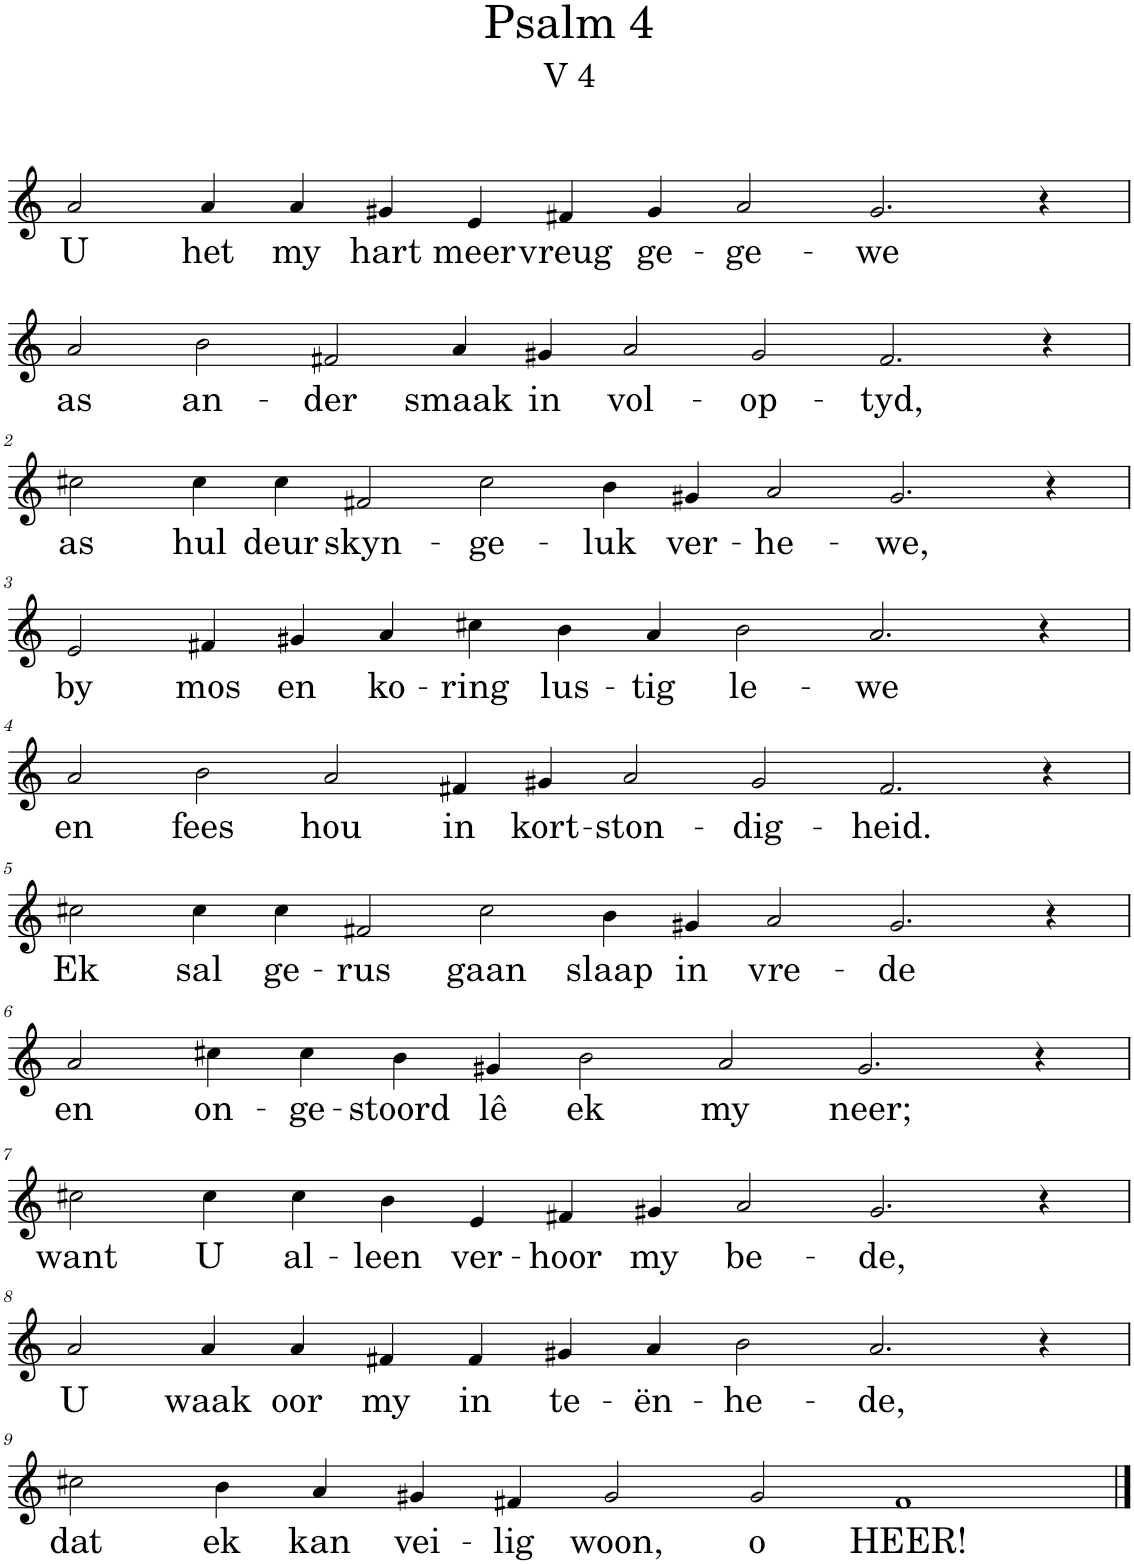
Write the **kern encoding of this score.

**kern	**text
*part1	*part1
*staff1	*staff1
*I"Pipe Organ	*
*I'Org.	*
*clefG2	*
*k[]	*
*M16/4	*
=	=
!	!LO:LY:b
2a/	U
!	!LO:LY:b
4a/	het
!	!LO:LY:b
4a/	my
!	!LO:LY:b
4g#X/	hart
!	!LO:LY:b
4e/	meer
!	!LO:LY:b
4f#X/	vreug
!	!LO:LY:b
4g#/	ge-
!	!LO:LY:b
2a/	-ge-
!	!LO:LY:b
2.g#/	-we
4r	.
!!LO:LB:g=z
=1	=1
!	!LO:LY:b
2a/	as
!	!LO:LY:b
2b\	an-
!	!LO:LY:b
2f#X/	-der
!	!LO:LY:b
4a/	smaak
!	!LO:LY:b
4g#X/	in
!	!LO:LY:b
2a/	vol-
!	!LO:LY:b
2g#/	-op-
!	!LO:LY:b
2.f#/	-tyd,
4r	.
!!LO:LB:g=z
=2	=2
!	!LO:LY:b
2cc#X\	as
!	!LO:LY:b
4cc#\	hul
!	!LO:LY:b
4cc#\	deur
!	!LO:LY:b
2f#X/	skyn-
!	!LO:LY:b
2cc#\	-ge-
!	!LO:LY:b
4b\	-luk
!	!LO:LY:b
4g#X/	ver-
!	!LO:LY:b
2a/	-he-
!	!LO:LY:b
2.g#/	-we,
4r	.
!!LO:LB:g=z
=3	=3
*M14/4	*
!	!LO:LY:b
2e/	by
!	!LO:LY:b
4f#X/	mos
!	!LO:LY:b
4g#X/	en
!	!LO:LY:b
4a/	ko-
!	!LO:LY:b
4cc#X\	-ring
!	!LO:LY:b
4b\	lus-
!	!LO:LY:b
4a/	-tig
!	!LO:LY:b
2b\	le-
!	!LO:LY:b
2.a/	-we
4r	.
!!LO:LB:g=z
=4	=4
*M16/4	*
!	!LO:LY:b
2a/	en
!	!LO:LY:b
2b\	fees
!	!LO:LY:b
2a/	hou
!	!LO:LY:b
4f#X/	in
!	!LO:LY:b
4g#X/	kort-
!	!LO:LY:b
2a/	-ston-
!	!LO:LY:b
2g#/	-dig-
!	!LO:LY:b
2.f#/	-heid.
4r	.
!!LO:LB:g=z
=5	=5
!	!LO:LY:b
2cc#X\	Ek
!	!LO:LY:b
4cc#\	sal
!	!LO:LY:b
4cc#\	ge-
!	!LO:LY:b
2f#X/	-rus
!	!LO:LY:b
2cc#\	gaan
!	!LO:LY:b
4b\	slaap
!	!LO:LY:b
4g#X/	in
!	!LO:LY:b
2a/	vre-
!	!LO:LY:b
2.g#/	-de
4r	.
!!LO:LB:g=z
=6	=6
*M14/4	*
!	!LO:LY:b
2a/	en
!	!LO:LY:b
4cc#X\	on-
!	!LO:LY:b
4cc#\	-ge-
!	!LO:LY:b
4b\	-stoord
!	!LO:LY:b
4g#X/	lê
!	!LO:LY:b
2b\	ek
!	!LO:LY:b
2a/	my
!	!LO:LY:b
2.g#/	neer;
4r	.
!!LO:LB:g=z
=7	=7
!	!LO:LY:b
2cc#X\	want
!	!LO:LY:b
4cc#\	U
!	!LO:LY:b
4cc#\	al-
!	!LO:LY:b
4b\	-leen
!	!LO:LY:b
4e/	ver-
!	!LO:LY:b
4f#X/	-hoor
!	!LO:LY:b
4g#X/	my
!	!LO:LY:b
2a/	be-
!	!LO:LY:b
2.g#/	-de,
4r	.
!!LO:LB:g=z
=8	=8
!	!LO:LY:b
2a/	U
!	!LO:LY:b
4a/	waak
!	!LO:LY:b
4a/	oor
!	!LO:LY:b
4f#X/	my
!	!LO:LY:b
4f#/	in
!	!LO:LY:b
4g#X/	te-
!	!LO:LY:b
4a/	-ën-
!	!LO:LY:b
2b\	-he-
!	!LO:LY:b
2.a/	-de,
4r	.
!!LO:LB:g=z
=9	=9
!	!LO:LY:b
2cc#X\	dat
!	!LO:LY:b
4b\	ek
!	!LO:LY:b
4a/	kan
!	!LO:LY:b
4g#X/	vei-
!	!LO:LY:b
4f#X/	-lig
!	!LO:LY:b
2g#/	woon,
!	!LO:LY:b
2g#/	o
!	!LO:LY:b
1f#	HEER!
==	==
*-	*-
